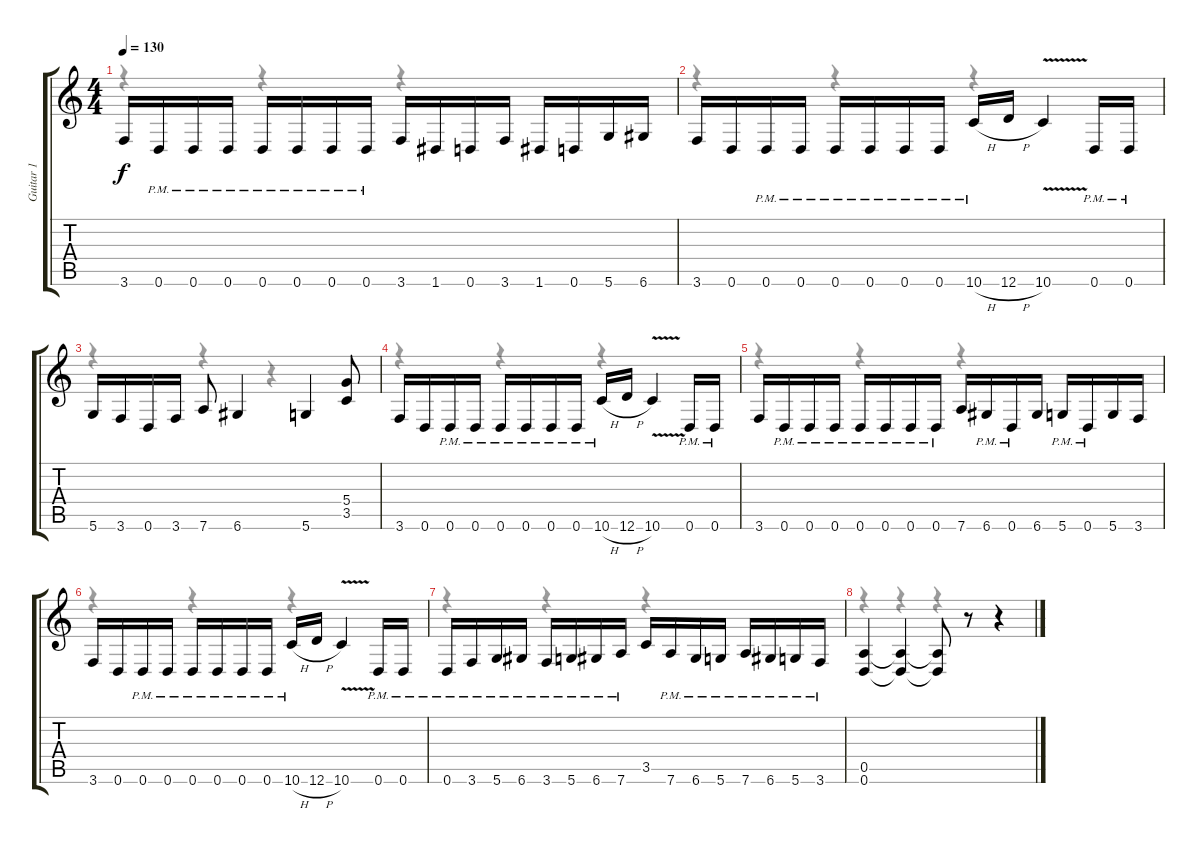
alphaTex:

\track ("Guitar 1" "Guitar 1") {instrument distortionguitar}
\staff {score tabs}
\tuning (E4 B3 G3 D3 A2 D2) {hide}
\voice
\ts (4 4)
\tempo 130
\clef g2
\ks c
3.6.16{dy f} 0.6{pm}.16 0.6{pm}.16 0.6{pm}.16 0.6{pm}.16 0.6{pm}.16 0.6{pm}.16 0.6{pm}.16 3.6.16 1.6.16 0.6.16 3.6.16 1.6.16 0.6.16 5.6.16 6.6.16 |
3.6.16 0.6.16 0.6{pm}.16 0.6{pm}.16 0.6{pm}.16 0.6{pm}.16 0.6{pm}.16 0.6{pm}.16 10.6{h pm}.16 12.6{h}.16 10.6{v}.4 0.6{pm}.16 0.6{pm}.16 |
5.6.16 3.6.16 0.6.16 3.6.16 7.6.8 6.6.4 5.6.4 (5.4 3.5).8 |
3.6.16 0.6.16 0.6{pm}.16 0.6{pm}.16 0.6{pm}.16 0.6{pm}.16 0.6{pm}.16 0.6{pm}.16 10.6{h pm}.16 12.6{h}.16 10.6{v}.4 0.6{pm}.16 0.6{pm}.16 |
3.6.16 0.6{pm}.16 0.6{pm}.16 0.6{pm}.16 0.6{pm}.16 0.6{pm}.16 0.6{pm}.16 0.6{pm}.16 7.6.16 6.6{pm}.16 0.6{pm}.16 6.6.16 5.6{pm}.16 0.6{pm}.16 5.6.16 3.6.16 |
3.6.16 0.6.16 0.6{pm}.16 0.6{pm}.16 0.6{pm}.16 0.6{pm}.16 0.6{pm}.16 0.6{pm}.16 10.6{h pm}.16 12.6{h}.16 10.6{v}.4 0.6{pm}.16 0.6{pm}.16 |
0.6{pm}.16 3.6{pm}.16 5.6{pm}.16 6.6{pm}.16 3.6{pm}.16 5.6{pm}.16 6.6{pm}.16 7.6{pm}.16 3.5.16 7.6{pm}.16 6.6{pm}.16 5.6{pm}.16 7.6{pm}.16 6.6{pm}.16 5.6{pm}.16 3.6{pm}.16 |
(0.5 0.6).4 (0.5{t} 0.6{t}).4 (0.5{t} 0.6{t}).8 r.8 r.4
\voice
\clef g2
\ottava regular
\simile none
\ks c
r.4{dy f} r.4 r.4 |
r.4 r.4 r.4 |
r.4 r.4 r.4 |
r.4 r.4 r.4 |
r.4 r.4 r.4 |
r.4 r.4 r.4 |
r.4 r.4 r.4 |
r.4 r.4 r.4
